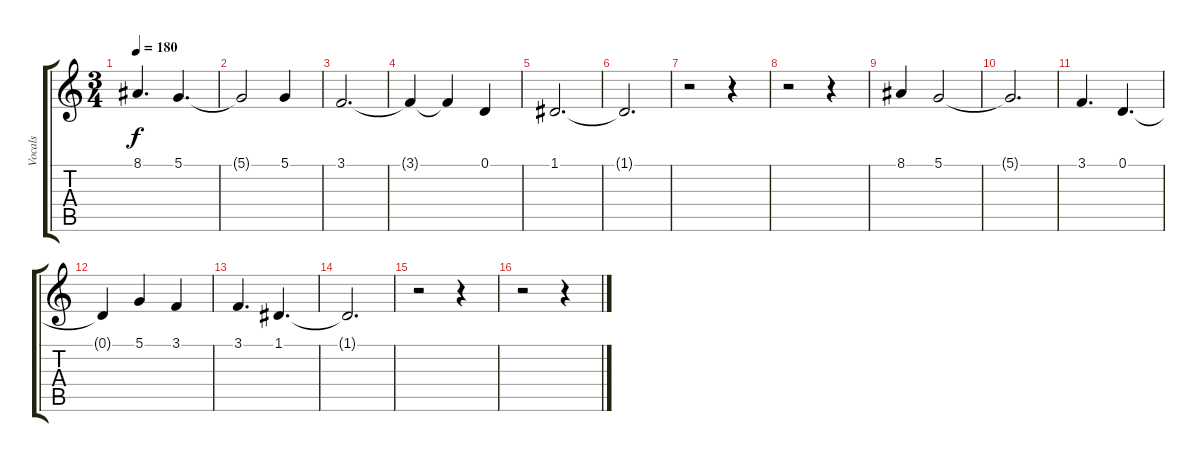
\track ("Vocals" "Vocals") {instrument stringensemble1}
\staff {score tabs}
\tuning (D4 A3 F3 C3 G2 C2) {hide}
\ts (3 4)
\tempo 180
\clef g2
\ks c
8.1.4{d dy f} 5.1.4{d} |
5.1{t}.2 5.1.4 |
3.1.2{d} |
3.1{t}.4 3.1{t}.4 0.1.4 |
1.1.2{d} |
1.1{t}.2{d} |
r.2 r.4 |
r.2 r.4 |
8.1.4 5.1.2 |
5.1{t}.2{d} |
3.1.4{d} 0.1.4{d} |
0.1{t}.4 5.1.4 3.1.4 |
3.1.4{d} 1.1.4{d} |
1.1{t}.2{d} |
r.2 r.4 |
r.2 r.4
